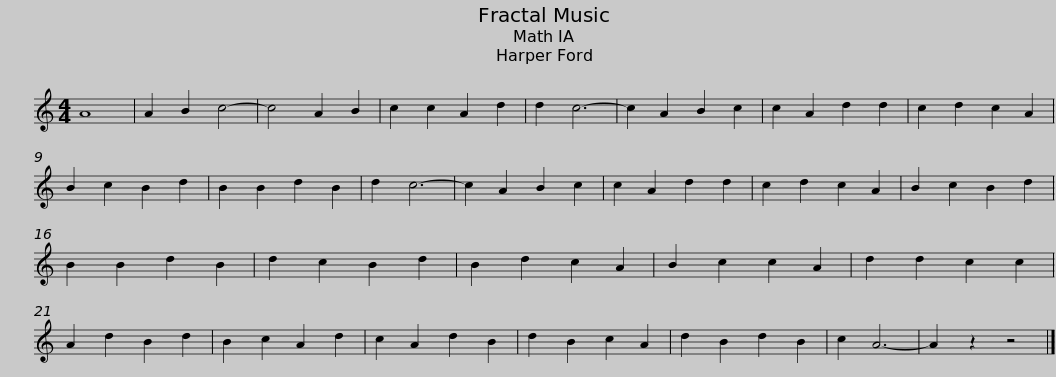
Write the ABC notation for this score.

X:1
L:1/8
M:4/4
I:linebreak $
K:C
V:1 treble
V:1
 A8 | A2 B2 c4- | c4 A2 B2 | c2 c2 A2 d2 | d2 c6- | %5
 c2 A2 B2 c2 | c2 A2 d2 d2 | c2 d2 c2 A2 | B2 c2 B2 d2 | B2 B2 d2 B2 |$ %10
 d2 c6- | c2 A2 B2 c2 | c2 A2 d2 d2 | c2 d2 c2 A2 | B2 c2 B2 d2 | %15
 B2 B2 d2 B2 | d2 c2 B2 d2 | B2 d2 c2 A2 | B2 c2 c2 A2 |$ d2 d2 c2 c2 | %20
 A2 d2 B2 d2 | B2 c2 A2 d2 | c2 A2 d2 B2 | d2 B2 c2 A2 | d2 B2 d2 B2 | %25
 c2 A6- | A2 z2 z4 |] %27
